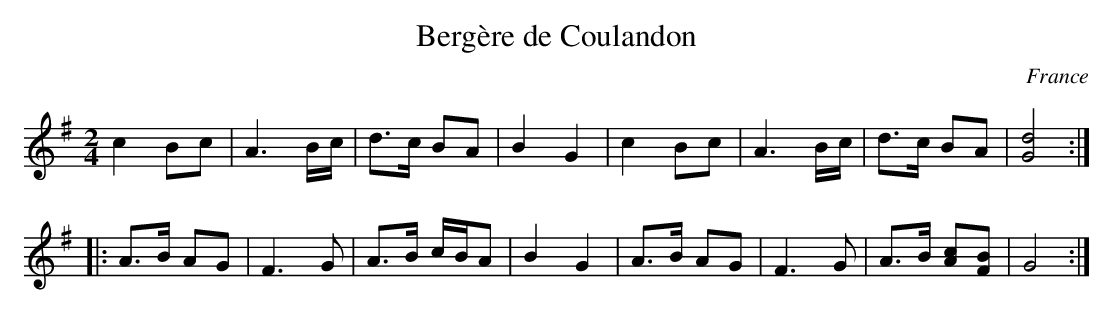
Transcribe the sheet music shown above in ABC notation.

X:1
T:Bergère de Coulandon
M:2/4
O:France
K:G major
c4B2c2|A6Bc|d3c B2A2|B4G4|\
c4B2c2|A6Bc|d3c B2A2|[G8d8]:|
|:A3B A2G2|F6G2|A3B cBA2|B4G4|\
A3B A2G2|F6G2|A3B [A2c2][F2B2]|G8:|
